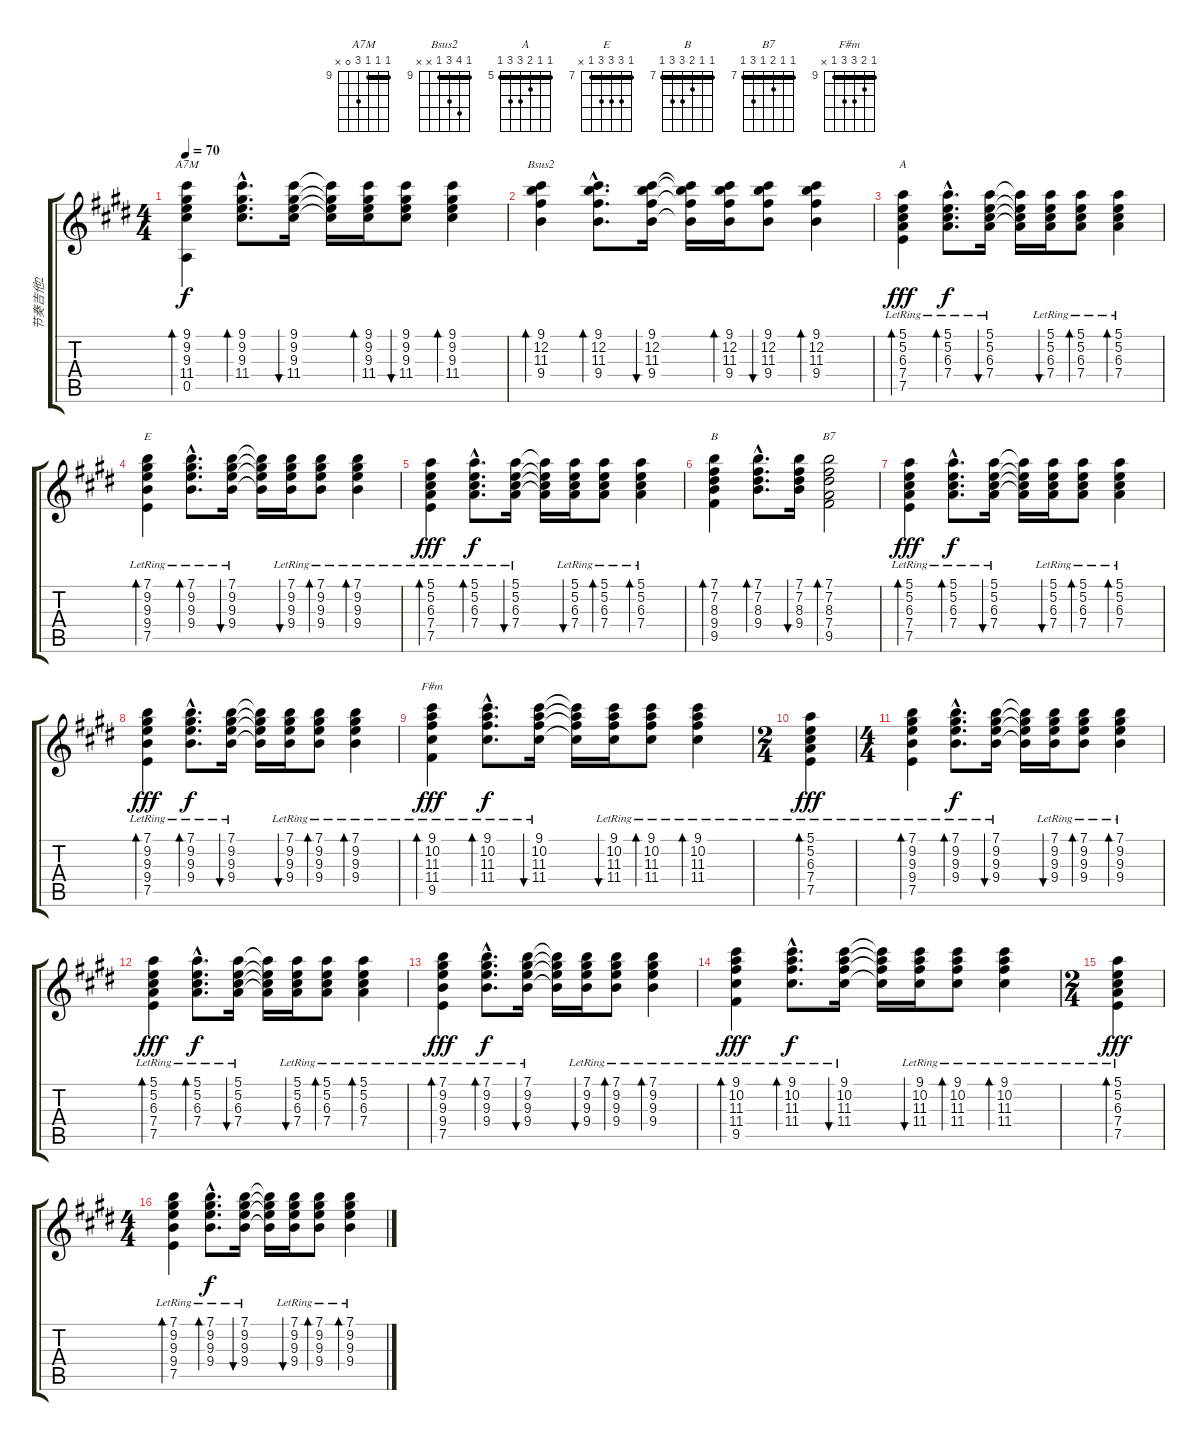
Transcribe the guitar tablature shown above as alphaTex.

\track ("节奏吉他2" "节奏吉他2") {instrument acousticguitarsteel}
\staff {score tabs}
\tuning (E4 B3 G3 D3 A2 E2) {hide}
\chord ("A7M" 9 9 9 11 0 x) {firstfret 9 barre 9}
\chord ("Bsus2" 9 12 11 9 x x) {firstfret 9 barre 9}
\chord ("A" 5 5 6 7 7 5) {firstfret 5 barre 5}
\chord ("E" 7 9 9 9 7 x) {firstfret 7 barre 7}
\chord ("B" 7 7 8 9 9 7) {firstfret 7 barre 7}
\chord ("B7" 7 7 8 7 9 7) {firstfret 7 barre 7}
\chord ("F#m" 9 10 11 11 9 x) {firstfret 9 barre 9}
\ts (4 4)
\tempo 70
\clef g2
\ks e
(9.1 9.2 9.3 11.4 0.5).4{bd 60 ch "A7M" dy f} (9.1{hac} 9.2{hac} 9.3{hac} 11.4{hac}).8{d bd 60} (9.1 9.2 9.3 11.4).16{bu 60} (9.1{t} 9.2{t} 9.3{t} 11.4{t}).16 (9.1 9.2 9.3 11.4).16{bd 60} (9.1 9.2 9.3 11.4).8{bu 60} (9.1 9.2 9.3 11.4).4{bd 60} |
(9.1 12.2 11.3 9.4).4{bd 60 ch "Bsus2"} (9.1{hac} 12.2{hac} 11.3{hac} 9.4{hac}).8{d bd 60} (9.1 12.2 11.3 9.4).16{bu 60} (9.1{t} 12.2{t} 11.3{t} 9.4{t}).16 (9.1 12.2 11.3 9.4).16{bd 60} (9.1 12.2 11.3 9.4).8{bu 60} (9.1 12.2 11.3 9.4).4{bd 60} |
(5.1{lr} 5.2{lr} 6.3{lr} 7.4{lr} 7.5{lr}).4{bd 60 ch "A" dy fff} (5.1{hac lr} 5.2{hac lr} 6.3{hac lr} 7.4{hac lr}).8{d bd 30 dy f} (5.1{lr} 5.2{lr} 6.3{lr} 7.4{lr}).16{bu 30} (5.1{t} 5.2{t} 6.3{t} 7.4{t}).16 (5.1{lr} 5.2{lr} 6.3{lr} 7.4{lr}).16{bu 30} (5.1{lr} 5.2{lr} 6.3{lr} 7.4{lr}).8{bd 30} (5.1{lr} 5.2{lr} 6.3{lr} 7.4{lr}).4{bd 30} |
(7.1{lr} 9.2{lr} 9.3{lr} 9.4{lr} 7.5{lr}).4{bd 60 ch "E"} (7.1{hac lr} 9.2{hac lr} 9.3{hac lr} 9.4{hac lr}).8{d bd 30} (7.1{lr} 9.2{lr} 9.3{lr} 9.4{lr}).16{bu 30} (7.1{t} 9.2{t} 9.3{t} 9.4{t}).16 (7.1{lr} 9.2{lr} 9.3{lr} 9.4{lr}).16{bu 30} (7.1{lr} 9.2{lr} 9.3{lr} 9.4{lr}).8{bd 30} (7.1{lr} 9.2{lr} 9.3{lr} 9.4{lr}).4{bd 30} |
(5.1{lr} 5.2{lr} 6.3{lr} 7.4{lr} 7.5{lr}).4{bd 60 dy fff} (5.1{hac lr} 5.2{hac lr} 6.3{hac lr} 7.4{hac lr}).8{d bd 30 dy f} (5.1{lr} 5.2{lr} 6.3{lr} 7.4{lr}).16{bu 30} (5.1{t} 5.2{t} 6.3{t} 7.4{t}).16 (5.1{lr} 5.2{lr} 6.3{lr} 7.4{lr}).16{bu 30} (5.1{lr} 5.2{lr} 6.3{lr} 7.4{lr}).8{bd 30} (5.1{lr} 5.2{lr} 6.3{lr} 7.4{lr}).4{bd 30} |
(7.1 7.2 8.3 9.4 9.5).4{bd 60 ch "B"} (7.1{hac} 7.2{hac} 8.3{hac} 9.4{hac}).8{d bd 60} (7.1 7.2 8.3 9.4).16{bu 60} (7.1 7.2 8.3 7.4 9.5).2{bd 240 ch "B7"} |
(5.1{lr} 5.2{lr} 6.3{lr} 7.4{lr} 7.5{lr}).4{bd 120 dy fff} (5.1{hac lr} 5.2{hac lr} 6.3{hac lr} 7.4{hac lr}).8{d bd 30 dy f} (5.1{lr} 5.2{lr} 6.3{lr} 7.4{lr}).16{bu 30} (5.1{t} 5.2{t} 6.3{t} 7.4{t}).16 (5.1{lr} 5.2{lr} 6.3{lr} 7.4{lr}).16{bu 30} (5.1{lr} 5.2{lr} 6.3{lr} 7.4{lr}).8{bd 30} (5.1{lr} 5.2{lr} 6.3{lr} 7.4{lr}).4{bd 30} |
(7.1{lr} 9.2{lr} 9.3{lr} 9.4{lr} 7.5{lr}).4{bd 120 dy fff} (7.1{hac lr} 9.2{hac lr} 9.3{hac lr} 9.4{hac lr}).8{d bd 30 dy f} (7.1{lr} 9.2{lr} 9.3{lr} 9.4{lr}).16{bu 30} (7.1{t} 9.2{t} 9.3{t} 9.4{t}).16 (7.1{lr} 9.2{lr} 9.3{lr} 9.4{lr}).16{bu 30} (7.1{lr} 9.2{lr} 9.3{lr} 9.4{lr}).8{bd 30} (7.1{lr} 9.2{lr} 9.3{lr} 9.4{lr}).4{bd 30} |
(9.1{lr} 10.2{lr} 11.3{lr} 11.4{lr} 9.5{lr}).4{bd 120 ch "F#m" dy fff} (9.1{hac lr} 10.2{hac lr} 11.3{hac lr} 11.4{hac lr}).8{d bd 30 dy f} (9.1{lr} 10.2{lr} 11.3{lr} 11.4{lr}).16{bu 30} (9.1{t} 10.2{t} 11.3{t} 11.4{t}).16 (9.1{lr} 10.2{lr} 11.3{lr} 11.4{lr}).16{bu 30} (9.1{lr} 10.2{lr} 11.3{lr} 11.4{lr}).8{bd 30} (9.1{lr} 10.2{lr} 11.3{lr} 11.4{lr}).4{bd 30} |
\ts (2 4)
(5.1{lr} 5.2{lr} 6.3{lr} 7.4{lr} 7.5{lr}).4{bd 120 dy fff} |
\ts (4 4)
(7.1{lr} 9.2{lr} 9.3{lr} 9.4{lr} 7.5{lr}).4{bd 120} (7.1{hac lr} 9.2{hac lr} 9.3{hac lr} 9.4{hac lr}).8{d bd 30 dy f} (7.1{lr} 9.2{lr} 9.3{lr} 9.4{lr}).16{bu 30} (7.1{t} 9.2{t} 9.3{t} 9.4{t}).16 (7.1{lr} 9.2{lr} 9.3{lr} 9.4{lr}).16{bu 30} (7.1{lr} 9.2{lr} 9.3{lr} 9.4{lr}).8{bd 30} (7.1{lr} 9.2{lr} 9.3{lr} 9.4{lr}).4{bd 30} |
(5.1{lr} 5.2{lr} 6.3{lr} 7.4{lr} 7.5{lr}).4{bd 120 dy fff} (5.1{hac lr} 5.2{hac lr} 6.3{hac lr} 7.4{hac lr}).8{d bd 30 dy f} (5.1{lr} 5.2{lr} 6.3{lr} 7.4{lr}).16{bu 30} (5.1{t} 5.2{t} 6.3{t} 7.4{t}).16 (5.1{lr} 5.2{lr} 6.3{lr} 7.4{lr}).16{bu 30} (5.1{lr} 5.2{lr} 6.3{lr} 7.4{lr}).8{bd 30} (5.1{lr} 5.2{lr} 6.3{lr} 7.4{lr}).4{bd 30} |
(7.1{lr} 9.2{lr} 9.3{lr} 9.4{lr} 7.5{lr}).4{bd 120 dy fff} (7.1{hac lr} 9.2{hac lr} 9.3{hac lr} 9.4{hac lr}).8{d bd 30 dy f} (7.1{lr} 9.2{lr} 9.3{lr} 9.4{lr}).16{bu 30} (7.1{t} 9.2{t} 9.3{t} 9.4{t}).16 (7.1{lr} 9.2{lr} 9.3{lr} 9.4{lr}).16{bu 30} (7.1{lr} 9.2{lr} 9.3{lr} 9.4{lr}).8{bd 30} (7.1{lr} 9.2{lr} 9.3{lr} 9.4{lr}).4{bd 30} |
(9.1{lr} 10.2{lr} 11.3{lr} 11.4{lr} 9.5{lr}).4{bd 120 dy fff} (9.1{hac lr} 10.2{hac lr} 11.3{hac lr} 11.4{hac lr}).8{d bd 30 dy f} (9.1{lr} 10.2{lr} 11.3{lr} 11.4{lr}).16{bu 30} (9.1{t} 10.2{t} 11.3{t} 11.4{t}).16 (9.1{lr} 10.2{lr} 11.3{lr} 11.4{lr}).16{bu 30} (9.1{lr} 10.2{lr} 11.3{lr} 11.4{lr}).8{bd 30} (9.1{lr} 10.2{lr} 11.3{lr} 11.4{lr}).4{bd 30} |
\ts (2 4)
(5.1{lr} 5.2{lr} 6.3{lr} 7.4{lr} 7.5{lr}).4{bd 120 dy fff} |
\ts (4 4)
(7.1{lr} 9.2{lr} 9.3{lr} 9.4{lr} 7.5{lr}).4{bd 120} (7.1{hac lr} 9.2{hac lr} 9.3{hac lr} 9.4{hac lr}).8{d bd 30 dy f} (7.1{lr} 9.2{lr} 9.3{lr} 9.4{lr}).16{bu 30} (7.1{t} 9.2{t} 9.3{t} 9.4{t}).16 (7.1{lr} 9.2{lr} 9.3{lr} 9.4{lr}).16{bu 30} (7.1{lr} 9.2{lr} 9.3{lr} 9.4{lr}).8{bd 30} (7.1{lr} 9.2{lr} 9.3{lr} 9.4{lr}).4{bd 30}
